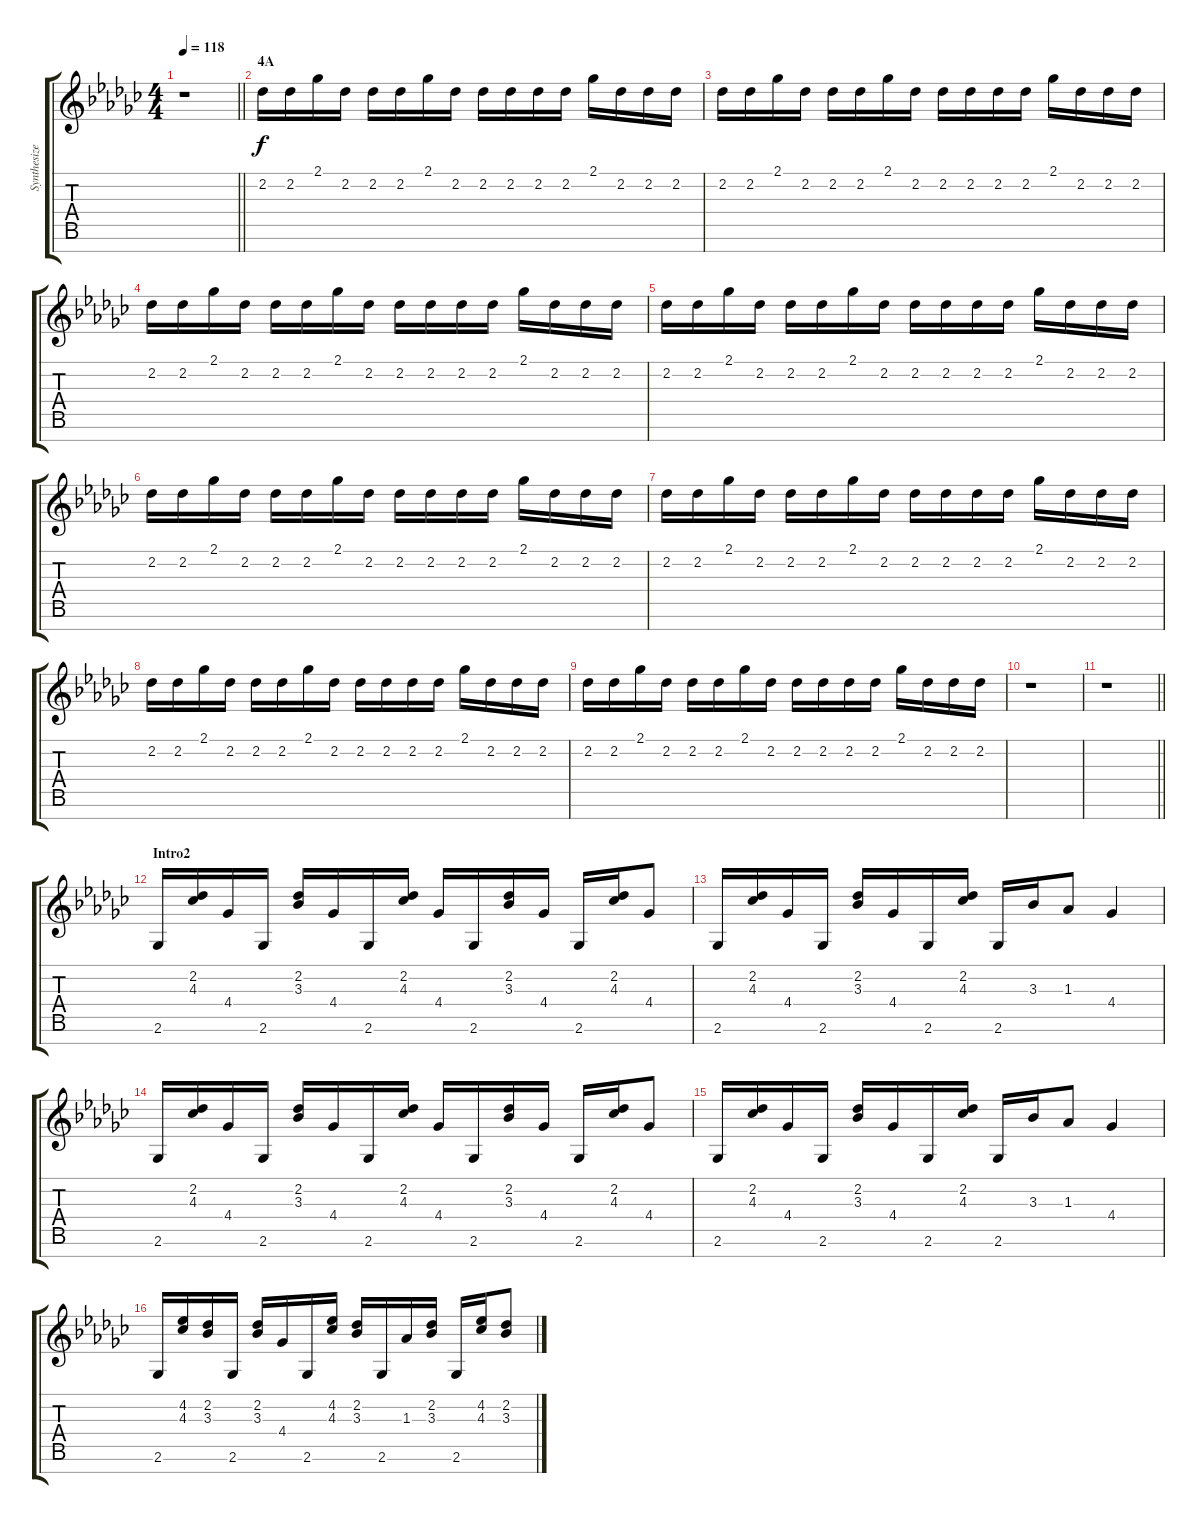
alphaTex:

\track ("Synthesizer II" "Synthesize") {instrument pad1newage}
\staff {score tabs}
\tuning (E5 B4 G4 D4 A3 E3 B2) {hide}
\ts (4 4)
\tempo 118
\clef g2
\barLineRight lightlight
\ks gb
r.1{dy f} |
\section ("" "4A")
2.2.16 2.2.16 2.1.16 2.2.16 2.2.16 2.2.16 2.1.16 2.2.16 2.2.16 2.2.16 2.2.16 2.2.16 2.1.16 2.2.16 2.2.16 2.2.16 |
2.2.16 2.2.16 2.1.16 2.2.16 2.2.16 2.2.16 2.1.16 2.2.16 2.2.16 2.2.16 2.2.16 2.2.16 2.1.16 2.2.16 2.2.16 2.2.16 |
2.2.16 2.2.16 2.1.16 2.2.16 2.2.16 2.2.16 2.1.16 2.2.16 2.2.16 2.2.16 2.2.16 2.2.16 2.1.16 2.2.16 2.2.16 2.2.16 |
2.2.16 2.2.16 2.1.16 2.2.16 2.2.16 2.2.16 2.1.16 2.2.16 2.2.16 2.2.16 2.2.16 2.2.16 2.1.16 2.2.16 2.2.16 2.2.16 |
2.2.16 2.2.16 2.1.16 2.2.16 2.2.16 2.2.16 2.1.16 2.2.16 2.2.16 2.2.16 2.2.16 2.2.16 2.1.16 2.2.16 2.2.16 2.2.16 |
2.2.16 2.2.16 2.1.16 2.2.16 2.2.16 2.2.16 2.1.16 2.2.16 2.2.16 2.2.16 2.2.16 2.2.16 2.1.16 2.2.16 2.2.16 2.2.16 |
2.2.16 2.2.16 2.1.16 2.2.16 2.2.16 2.2.16 2.1.16 2.2.16 2.2.16 2.2.16 2.2.16 2.2.16 2.1.16 2.2.16 2.2.16 2.2.16 |
2.2.16 2.2.16 2.1.16 2.2.16 2.2.16 2.2.16 2.1.16 2.2.16 2.2.16 2.2.16 2.2.16 2.2.16 2.1.16 2.2.16 2.2.16 2.2.16 |
r.1 |
\barLineRight lightlight
r.1 |
\section ("" "Intro2")
2.6.16 (2.2 4.3).16 4.4.16 2.6.16 (2.2 3.3).16 4.4.16 2.6.16 (2.2 4.3).16 4.4.16 2.6.16 (2.2 3.3).16 4.4.16 2.6.16 (2.2 4.3).16 4.4.8 |
2.6.16 (2.2 4.3).16 4.4.16 2.6.16 (2.2 3.3).16 4.4.16 2.6.16 (2.2 4.3).16 2.6.16 3.3.16 1.3.8 4.4.4 |
2.6.16 (2.2 4.3).16 4.4.16 2.6.16 (2.2 3.3).16 4.4.16 2.6.16 (2.2 4.3).16 4.4.16 2.6.16 (2.2 3.3).16 4.4.16 2.6.16 (2.2 4.3).16 4.4.8 |
2.6.16 (2.2 4.3).16 4.4.16 2.6.16 (2.2 3.3).16 4.4.16 2.6.16 (2.2 4.3).16 2.6.16 3.3.16 1.3.8 4.4.4 |
2.6.16 (4.2 4.3).16 (2.2 3.3).16 2.6.16 (2.2 3.3).16 4.4.16 2.6.16 (4.2 4.3).16 (2.2 3.3).16 2.6.16 1.3.16 (2.2 3.3).16 2.6.16 (4.2 4.3).16 (2.2 3.3).8
